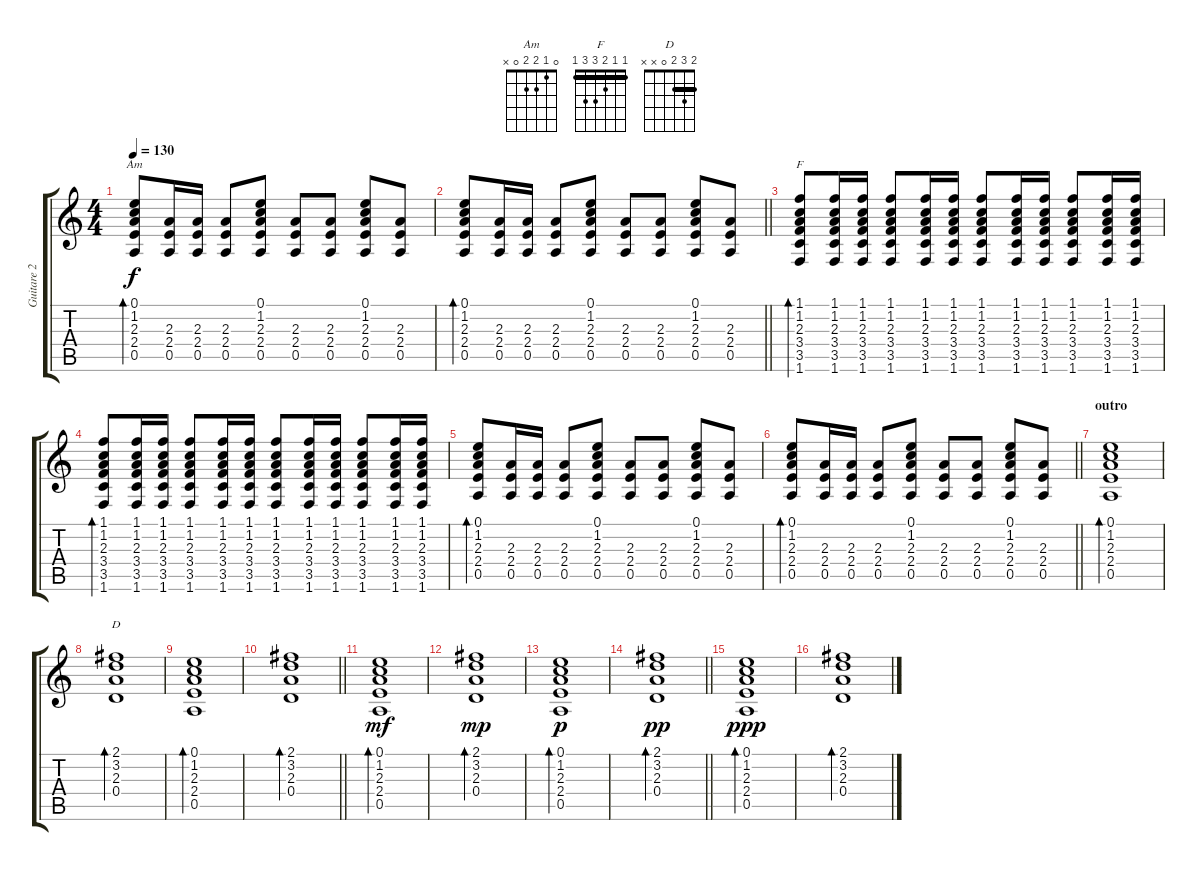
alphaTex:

\track ("Guitare 2" "Guitare 2") {instrument acousticguitarsteel}
\staff {score tabs}
\tuning (E4 B3 G3 D3 A2 E2) {hide}
\chord ("Am" 0 1 2 2 0 x)
\chord ("F" 1 1 2 3 3 1) {barre 1}
\chord ("D" 2 3 2 0 x x) {barre 2}
\ts (4 4)
\tempo 130
\clef g2
\ks c
(0.1 1.2 2.3 2.4 0.5).8{bd 120 ch "Am" dy f} (2.3 2.4 0.5).16 (2.3 2.4 0.5).16 (2.3 2.4 0.5).8 (0.1 1.2 2.3 2.4 0.5).8 (2.3 2.4 0.5).8 (2.3 2.4 0.5).8 (0.1 1.2 2.3 2.4 0.5).8 (2.3 2.4 0.5).8 |
\barLineRight lightlight
(0.1 1.2 2.3 2.4 0.5).8{bd 120} (2.3 2.4 0.5).16 (2.3 2.4 0.5).16 (2.3 2.4 0.5).8 (0.1 1.2 2.3 2.4 0.5).8 (2.3 2.4 0.5).8 (2.3 2.4 0.5).8 (0.1 1.2 2.3 2.4 0.5).8 (2.3 2.4 0.5).8 |
(1.1 1.2 2.3 3.4 3.5 1.6).8{bd 120 ch "F"} (1.1 1.2 2.3 3.4 3.5 1.6).16 (1.1 1.2 2.3 3.4 3.5 1.6).16 (1.1 1.2 2.3 3.4 3.5 1.6).8 (1.1 1.2 2.3 3.4 3.5 1.6).16 (1.1 1.2 2.3 3.4 3.5 1.6).16 (1.1 1.2 2.3 3.4 3.5 1.6).8 (1.1 1.2 2.3 3.4 3.5 1.6).16 (1.1 1.2 2.3 3.4 3.5 1.6).16 (1.1 1.2 2.3 3.4 3.5 1.6).8 (1.1 1.2 2.3 3.4 3.5 1.6).16 (1.1 1.2 2.3 3.4 3.5 1.6).16 |
(1.1 1.2 2.3 3.4 3.5 1.6).8{bd 120} (1.1 1.2 2.3 3.4 3.5 1.6).16 (1.1 1.2 2.3 3.4 3.5 1.6).16 (1.1 1.2 2.3 3.4 3.5 1.6).8 (1.1 1.2 2.3 3.4 3.5 1.6).16 (1.1 1.2 2.3 3.4 3.5 1.6).16 (1.1 1.2 2.3 3.4 3.5 1.6).8 (1.1 1.2 2.3 3.4 3.5 1.6).16 (1.1 1.2 2.3 3.4 3.5 1.6).16 (1.1 1.2 2.3 3.4 3.5 1.6).8 (1.1 1.2 2.3 3.4 3.5 1.6).16 (1.1 1.2 2.3 3.4 3.5 1.6).16 |
(0.1 1.2 2.3 2.4 0.5).8{bd 120} (2.3 2.4 0.5).16 (2.3 2.4 0.5).16 (2.3 2.4 0.5).8 (0.1 1.2 2.3 2.4 0.5).8 (2.3 2.4 0.5).8 (2.3 2.4 0.5).8 (0.1 1.2 2.3 2.4 0.5).8 (2.3 2.4 0.5).8 |
\barLineRight lightlight
(0.1 1.2 2.3 2.4 0.5).8{bd 120} (2.3 2.4 0.5).16 (2.3 2.4 0.5).16 (2.3 2.4 0.5).8 (0.1 1.2 2.3 2.4 0.5).8 (2.3 2.4 0.5).8 (2.3 2.4 0.5).8 (0.1 1.2 2.3 2.4 0.5).8 (2.3 2.4 0.5).8 |
\section ("" "outro")
(0.1 1.2 2.3 2.4 0.5).1{bd 120} |
(2.1 3.2 2.3 0.4).1{bd 120 ch "D"} |
(0.1 1.2 2.3 2.4 0.5).1{bd 120} |
\barLineRight lightlight
(2.1 3.2 2.3 0.4).1{bd 120} |
(0.1 1.2 2.3 2.4 0.5).1{bd 120 dy mf} |
(2.1 3.2 2.3 0.4).1{bd 120 dy mp} |
(0.1 1.2 2.3 2.4 0.5).1{bd 120 dy p} |
\barLineRight lightlight
(2.1 3.2 2.3 0.4).1{bd 120 dy pp} |
(0.1 1.2 2.3 2.4 0.5).1{bd 120 dy ppp} |
(2.1 3.2 2.3 0.4).1{bd 120}
